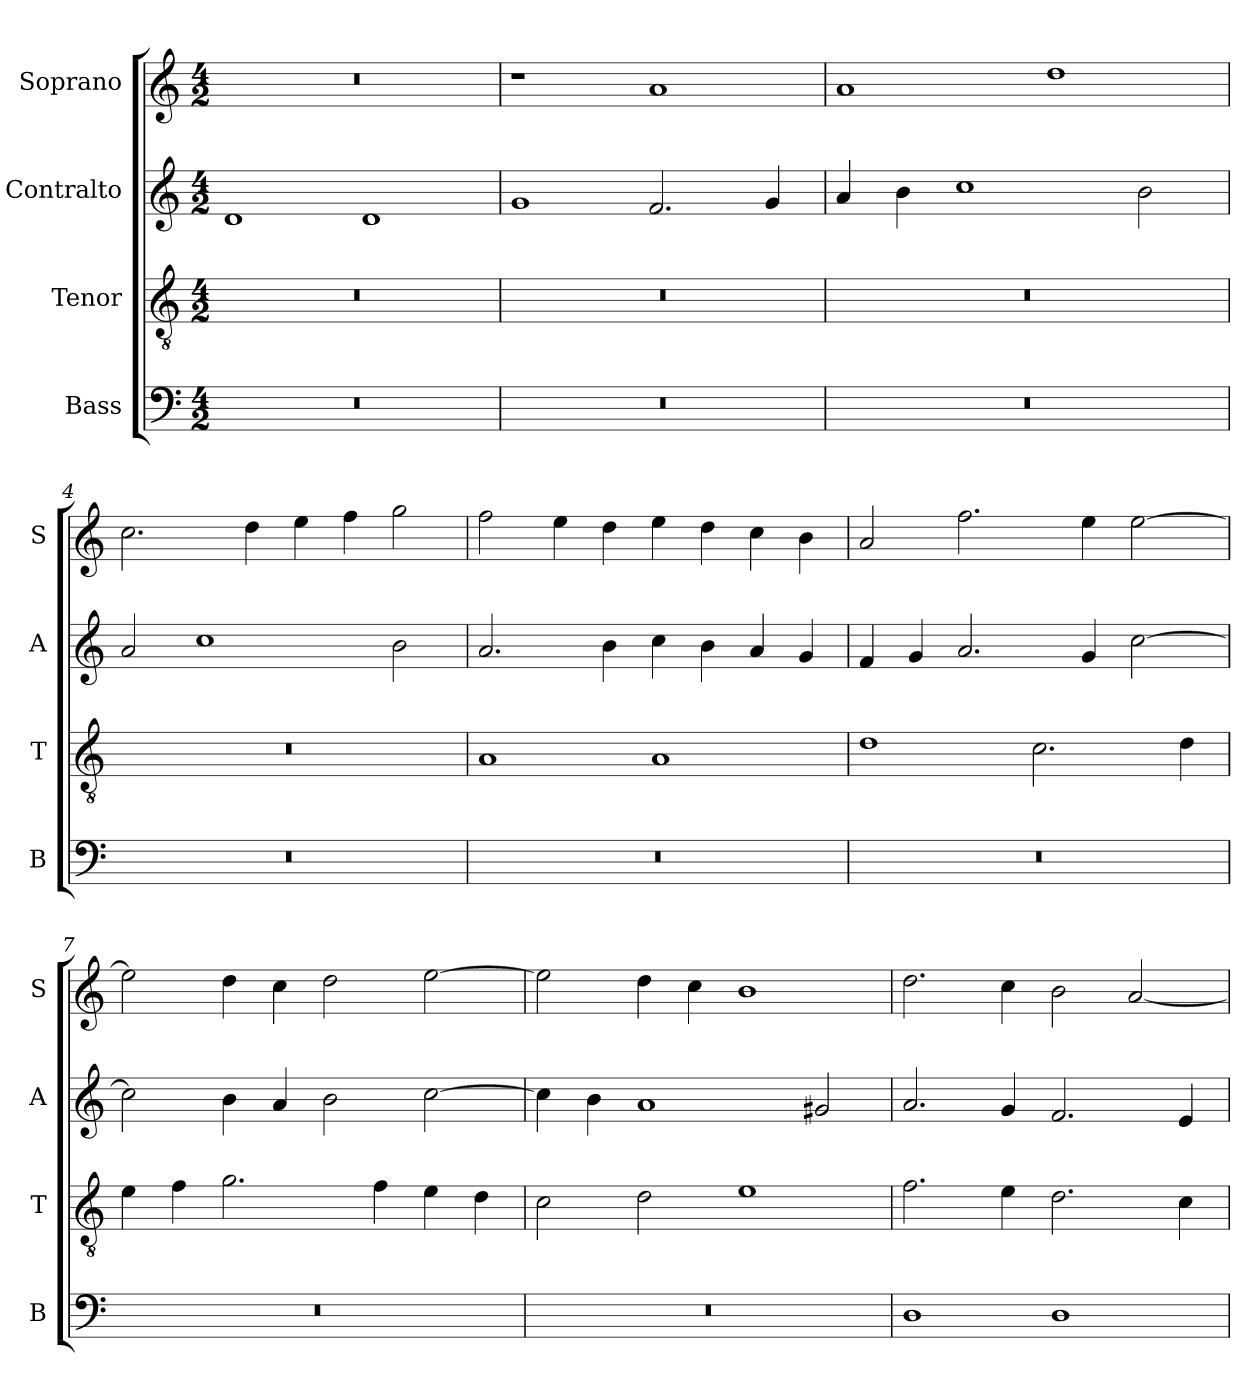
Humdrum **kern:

**kern	**kern	**kern	**kern
*part4	*part3	*part2	*part1
*staff4	*staff3	*staff2	*staff1
*I"Bass	*I"Tenor	*I"Contralto	*I"Soprano
*I'B	*I'T	*I'A	*I'S
*clefF4	*clefGv2	*clefG2	*clefG2
*k[]	*k[]	*k[]	*k[]
*D:dor	*D:dor	*D:dor	*D:dor
*M4/2	*M4/2	*M4/2	*M4/2
=1	=1	=1	=1
0r	0r	1d	0r
.	.	1d	.
=2	=2	=2	=2
0r	0r	1g	1r
.	.	2.f	1a
.	.	4g	.
=3	=3	=3	=3
0r	0r	4a	1a
.	.	4b	.
.	.	1cc	.
.	.	.	1dd
.	.	2b	.
=4	=4	=4	=4
0r	0r	2a	2.cc
.	.	1cc	.
.	.	.	4dd
.	.	.	4ee
.	.	.	4ff
.	.	2b	2gg
=5	=5	=5	=5
0r	1A	2.a	2ff
.	.	.	4ee
.	.	4b	4dd
.	1A	4cc	4ee
.	.	4b	4dd
.	.	4a	4cc
.	.	4g	4b
=6	=6	=6	=6
0r	1d	4f	2a
.	.	4g	.
.	.	2.a	2.ff
.	2.c	.	.
.	.	4g	4ee
.	.	[2cc	[2ee
.	4d	.	.
=7	=7	=7	=7
0r	4e	2cc]	2ee]
.	4f	.	.
.	2.g	4b	4dd
.	.	4a	4cc
.	.	2b	2dd
.	4f	.	.
.	4e	[2cc	[2ee
.	4d	.	.
=8	=8	=8	=8
0r	2c	4cc]	2ee]
.	.	4b	.
.	2d	1a	4dd
.	.	.	4cc
.	1e	.	1b
.	.	2g#X	.
=9	=9	=9	=9
1D	2.f	2.a	2.dd
.	4e	4g	4cc
1D	2.d	2.f	2b
.	.	.	[2a
.	4c	4e	.
=	=	=	=
*-	*-	*-	*-
